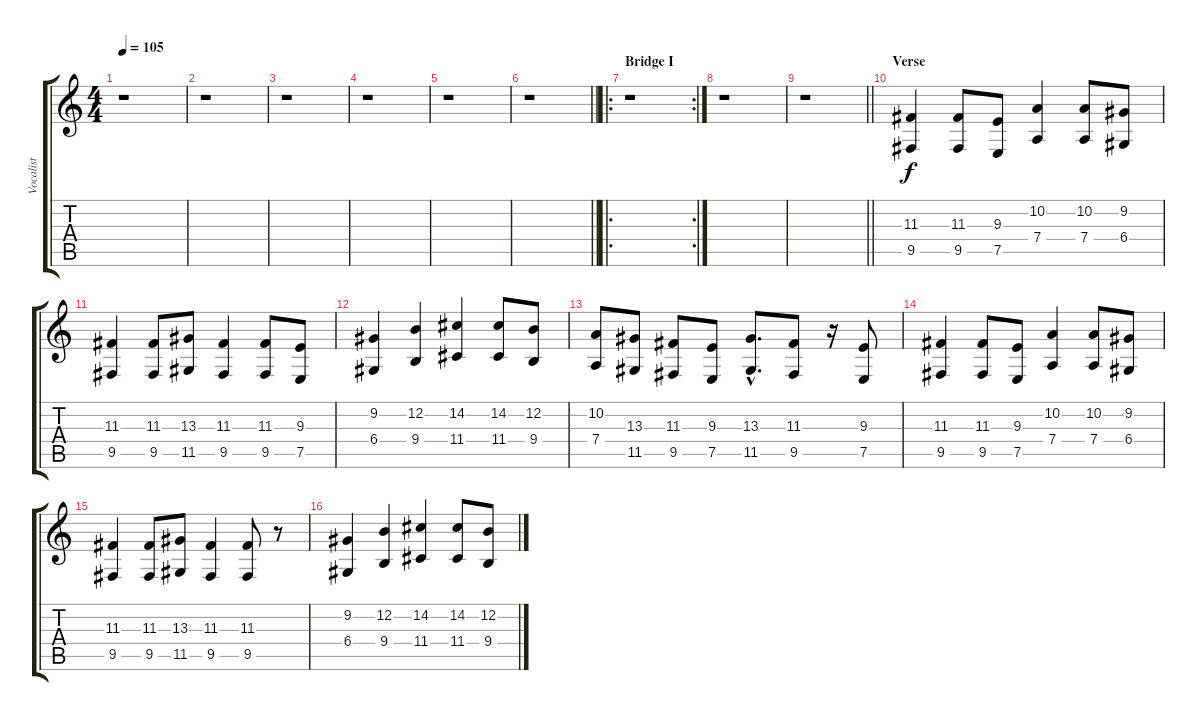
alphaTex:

\track ("Vocalist" "Vocalist") {instrument voiceoohs}
\staff {score tabs}
\tuning (E4 B3 G3 D3 A2 E2) {hide}
\ts (4 4)
\tempo 105
\clef g2
\ks c
r.1{dy f} |
r.1 |
r.1 |
r.1 |
r.1 |
\barLineRight lightlight
r.1 |
\ro
\rc 2
\section ("" "Bridge I")
r.1 |
r.1 |
\barLineRight lightlight
r.1 |
\section ("" "Verse")
(11.3 9.5).4 (11.3 9.5).8 (9.3 7.5).8 (10.2 7.4).4 (10.2 7.4).8 (9.2 6.4).8 |
(11.3 9.5).4 (11.3 9.5).8 (13.3 11.5).8 (11.3 9.5).4 (11.3 9.5).8 (9.3 7.5).8 |
(9.2 6.4).4 (12.2 9.4).4 (14.2 11.4).4 (14.2 11.4).8 (12.2 9.4).8 |
(10.2 7.4).8 (13.3 11.5).8 (11.3 9.5).8 (9.3 7.5).8 (13.3{hac} 11.5{hac}).8{d} (11.3 9.5).8 r.16 (9.3 7.5).8 |
(11.3 9.5).4 (11.3 9.5).8 (9.3 7.5).8 (10.2 7.4).4 (10.2 7.4).8 (9.2 6.4).8 |
(11.3 9.5).4 (11.3 9.5).8 (13.3 11.5).8 (11.3 9.5).4 (11.3 9.5).8 r.8 |
(9.2 6.4).4 (12.2 9.4).4 (14.2 11.4).4 (14.2 11.4).8 (12.2 9.4).8
